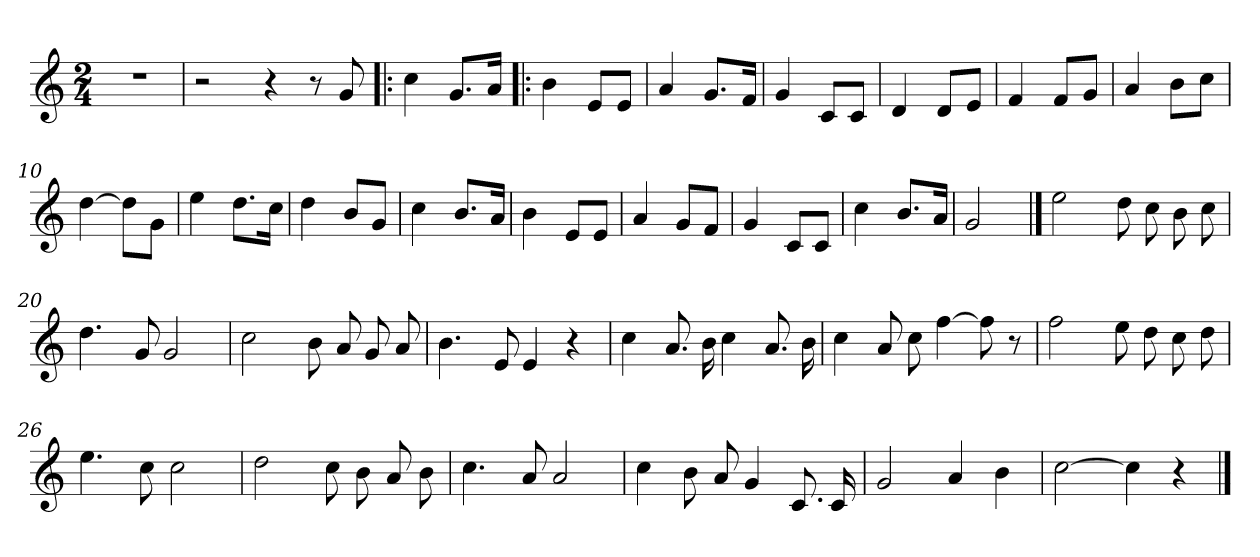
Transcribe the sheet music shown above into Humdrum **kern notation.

**kern
*part1
*staff1
*clefG2
*k[]
*C:
*M2/4
=1
2r
=2
2r
4r
8r
8g
=3|!:
4cc
8.g/L
16a/Jk
=4
4b
8e/L
8e/J
=5
4a
8.g/L
16f/Jk
=6
4g
8c/L
8c/J
=7
4d
8d/L
8e/J
=8
4f
8f/L
8g/J
=9
4a
8b\L
8cc\J
=10
[4dd
8dd\L]
8g\J
=11
4ee
8.dd\L
16cc\Jk
=12
4dd
8b/L
8g/J
=13
4cc
8.b/L
16a/Jk
=14
4b
8e/L
8e/J
=15
4a
8g/L
8f/J
=16
4g
8c/L
8c/J
=17
4cc
8.b/L
16a/Jk
=18
2g
==19
2ee
8dd
8cc
8b
8cc
=20
4.dd
8g
2g
=21
2cc
8b
8a
8g
8a
=22
4.b
8e
4e
4r
=23
4cc
8.a
16b
4cc
8.a
16b
=24
4cc
8a
8cc
[4ff
8ff]
8r
=25
2ff
8ee
8dd
8cc
8dd
=26
4.ee
8cc
2cc
=27
2dd
8cc
8b
8a
8b
=28
4.cc
8a
2a
=29
4cc
8b
8a
4g
8.c
16c
=30
2g
4a
4b
=31
[2cc
4cc]
4r
==
*-
